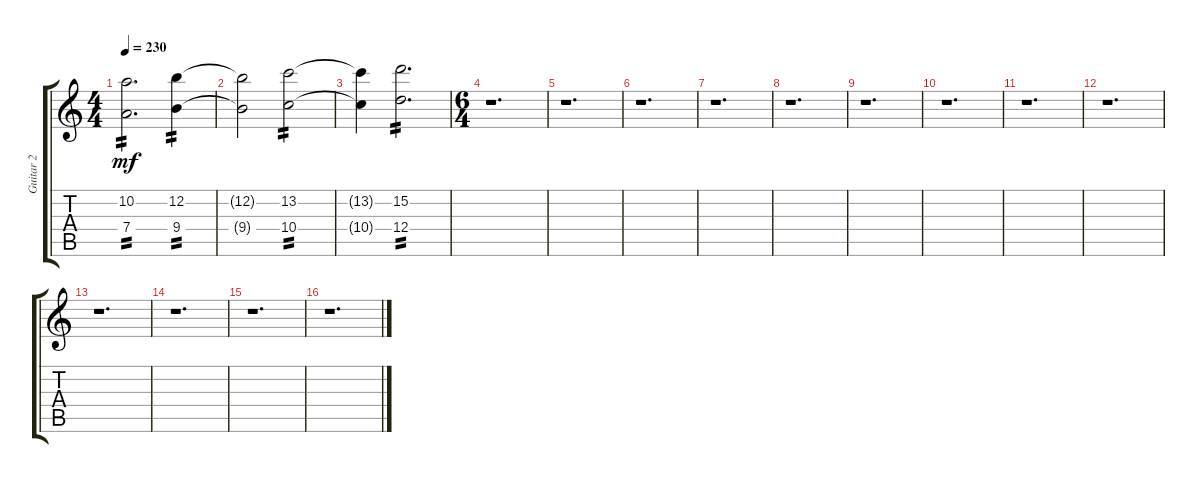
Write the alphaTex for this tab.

\track ("Guitar 2" "Guitar 2") {instrument distortionguitar}
\staff {score tabs}
\tuning (E4 B3 G3 D3 A2 E2) {hide}
\ts (4 4)
\tempo 230
\clef g2
\ks c
(10.2 7.4).2{d tp 2 dy mf} (12.2 9.4).4{tp 2} |
(12.2{t} 9.4{t}).2 (13.2 10.4).2{tp 2} |
(13.2{t} 10.4{t}).4 (15.2 12.4).2{d tp 2} |
\ts (6 4)
r.1{d} |
r.1{d} |
r.1{d} |
r.1{d} |
r.1{d} |
r.1{d} |
r.1{d} |
r.1{d} |
r.1{d} |
r.1{d} |
r.1{d} |
r.1{d} |
r.1{d}
